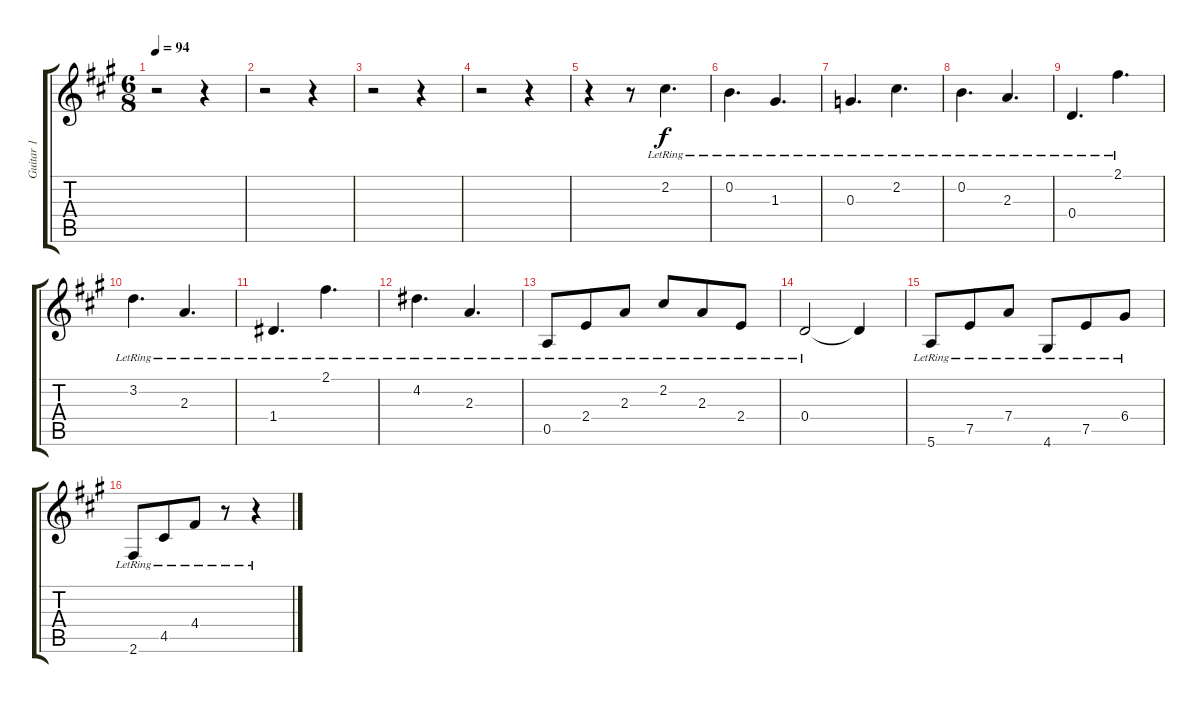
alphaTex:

\track ("Guitar 1" "Guitar 1") {instrument electricguitarclean}
\staff {score tabs}
\tuning (E4 B3 G3 D3 A2 E2) {hide}
\ts (6 8)
\tempo 94
\clef g2
\ks a
r.2{dy f} r.4 |
r.2 r.4 |
r.2 r.4 |
r.2 r.4 |
r.4 r.8 2.2{lr}.4{d} |
0.2{lr}.4{d} 1.3{lr}.4{d} |
0.3{lr}.4{d} 2.2{lr}.4{d} |
0.2{lr}.4{d} 2.3{lr}.4{d} |
0.4{lr}.4{d} 2.1{lr}.4{d} |
3.2{lr}.4{d} 2.3{lr}.4{d} |
1.4{lr}.4{d} 2.1{lr}.4{d} |
4.2{lr}.4{d} 2.3{lr}.4{d} |
0.5{lr}.8 2.4{lr}.8 2.3{lr}.8 2.2{lr}.8 2.3{lr}.8 2.4{lr}.8 |
0.4{lr}.2 0.4{t}.4 |
5.6{lr}.8 7.5{lr}.8 7.4{lr}.8 4.6{lr}.8 7.5{lr}.8 6.4{lr}.8 |
2.6{lr}.8 4.5{lr}.8 4.4{lr}.8 r.8 r.4
